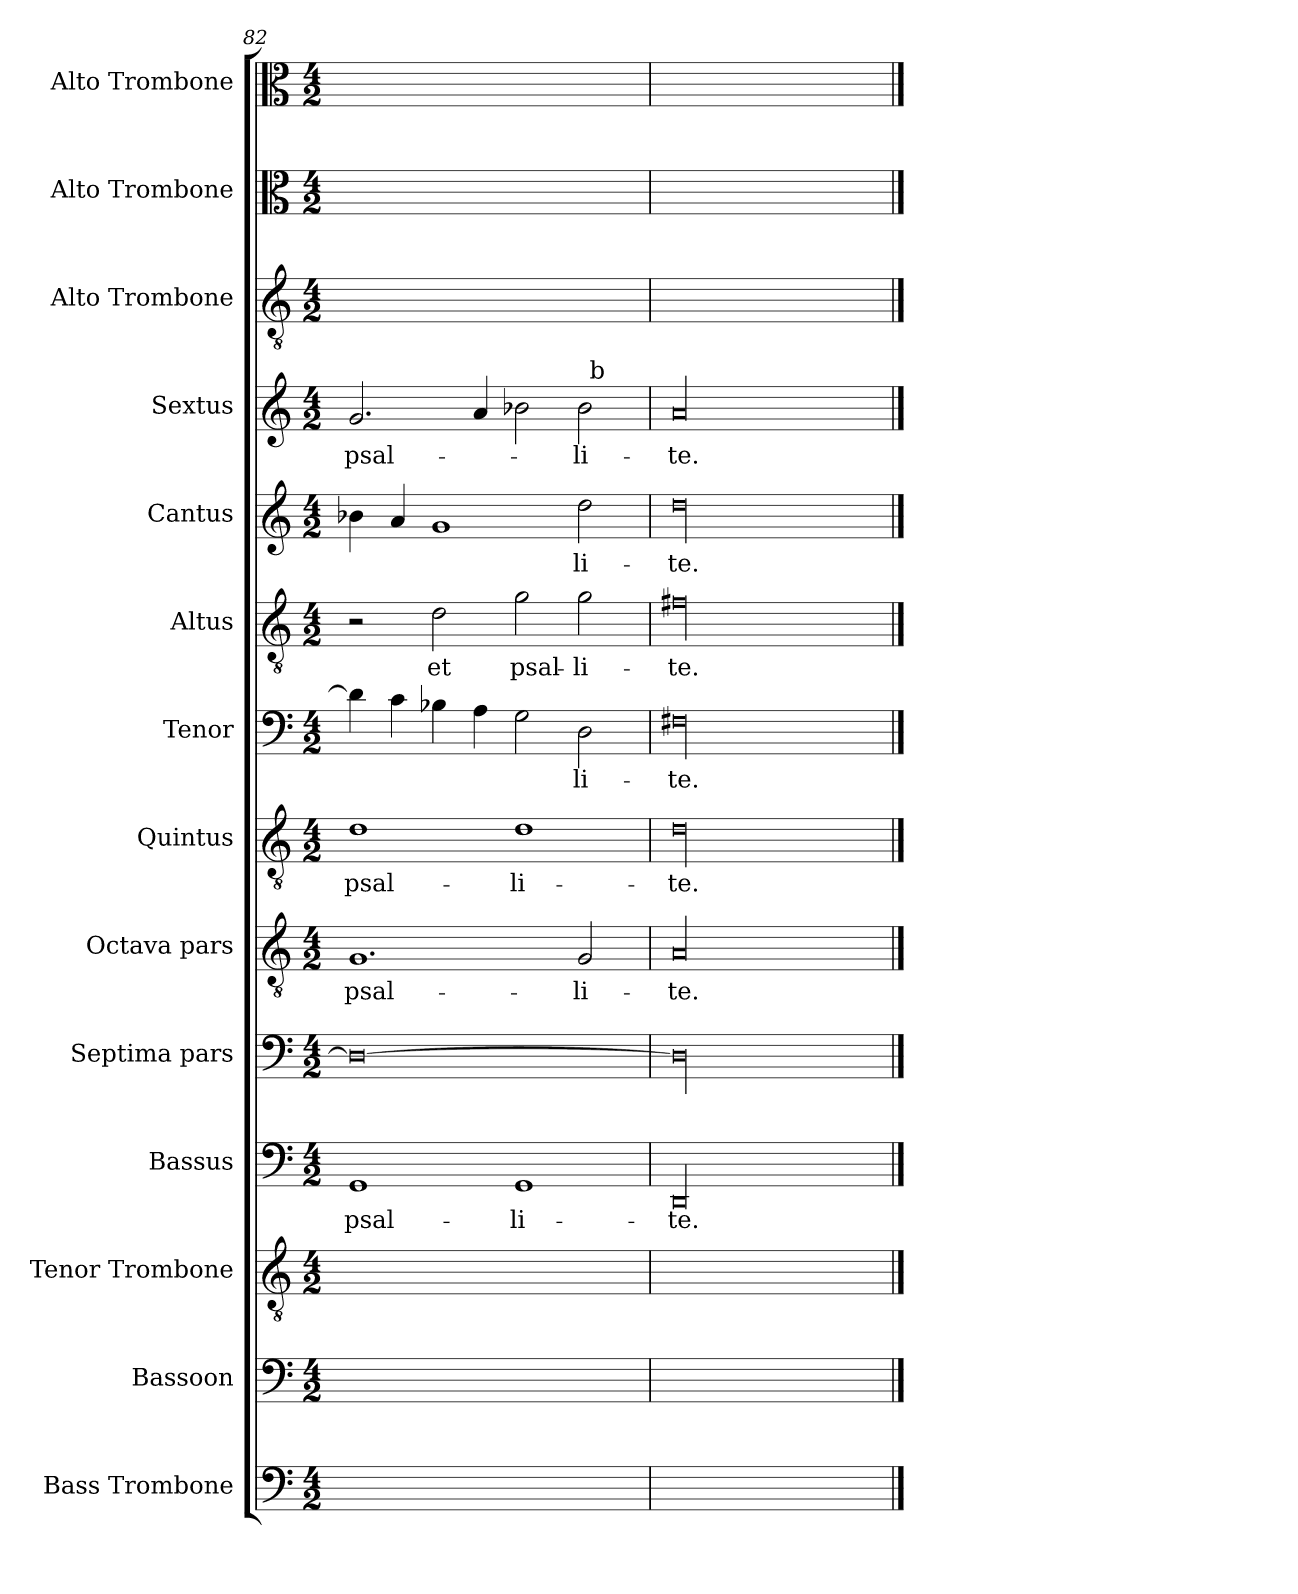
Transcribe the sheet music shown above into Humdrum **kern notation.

**kern	**text	**kern	**text	**kern	**text	**kern	**text	**kern	**text	**kern	**text	**kern	**text	**kern	**text	**kern	**text	**kern	**text	**kern	**text	**kern	**text	**kern	**text	**kern	**text
*part14	*part14	*part13	*part13	*part12	*part12	*part11	*part11	*part10	*part10	*part9	*part9	*part8	*part8	*part7	*part7	*part6	*part6	*part5	*part5	*part4	*part4	*part3	*part3	*part2	*part2	*part1	*part1
*staff14	*staff14	*staff13	*staff13	*staff12	*staff12	*staff11	*staff11	*staff10	*staff10	*staff9	*staff9	*staff8	*staff8	*staff7	*staff7	*staff6	*staff6	*staff5	*staff5	*staff4	*staff4	*staff3	*staff3	*staff2	*staff2	*staff1	*staff1
*I"Bass Trombone	*	*I"Bassoon	*	*I"Tenor Trombone	*	*I"Bassus	*	*I"Septima pars	*	*I"Octava pars	*	*I"Quintus	*	*I"Tenor	*	*I"Altus	*	*I"Cantus	*	*I"Sextus	*	*I"Alto Trombone	*	*I"Alto Trombone	*	*I"Alto Trombone	*
*I'B. Tbn.	*	*I'Bsn.	*	*I'Tbn.	*	*I'B.	*	*	*	*	*	*	*	*I'T.	*	*I'A.	*	*I'C.	*	*	*	*I'A. Tbn.	*	*I'A. Tbn.	*	*I'A. Tbn.	*
*clefF4	*	*clefF4	*	*clefGv2	*	*clefF4	*	*clefF4	*	*clefGv2	*	*clefGv2	*	*clefF4	*	*clefGv2	*	*clefG2	*	*clefG2	*	*clefGv2	*	*clefC3	*	*clefC3	*
*	*	*	*	*	*	*	*	*	*	*ITrd7c12	*	*ITrd7c12	*	*	*	*ITrd7c12	*	*	*	*	*	*	*	*	*	*	*
*k[]	*	*k[]	*	*k[]	*	*k[]	*	*k[]	*	*k[]	*	*k[]	*	*k[]	*	*k[]	*	*k[]	*	*k[]	*	*k[]	*	*k[]	*	*k[]	*
*a:	*	*a:	*	*a:	*	*a:	*	*a:	*	*a:	*	*a:	*	*a:	*	*a:	*	*a:	*	*a:	*	*a:	*	*a:	*	*a:	*
*M4/2	*	*M4/2	*	*M4/2	*	*M4/2	*	*M4/2	*	*M4/2	*	*M4/2	*	*M4/2	*	*M4/2	*	*M4/2	*	*M4/2	*	*M4/2	*	*M4/2	*	*M4/2	*
=82	=82	=82	=82	=82	=82	=82	=82	=82	=82	=82	=82	=82	=82	=82	=82	=82	=82	=82	=82	=82	=82	=82	=82	=82	=82	=82	=82
!	!	!	!	!	!	!	!	!	!	!	!	!	!	!	!	!	!	!	!	!LO:TX:a:t=rit.	!	!	!	!	!	!	!
!	!	!	!	!	!	!	!LO:LY:b	!	!	!	!LO:LY:b	!	!LO:LY:b	!	!	!	!	!	!	!	!LO:LY:b	!	!	!	!	!	!
*	*	*	*	*	*	*	*	*	*	*	*	*	*	*	*	*	*	*	*	*^	*	*	*	*	*	*	*
1GGyy	psal-	0Dyy_	.	1.GGyy	psal-	1GG	psal-	0D_	.	1.GG	psal-	1D	psal-	4d\]	.	2r	.	4b-X\	.	2.g/	1ryy	psal-	2ryy	.	4b-\yy	.	2.g\yy	psal-
.	.	.	.	.	.	.	.	.	.	.	.	.	.	4c\	.	.	.	4a/	.	.	.	.	.	.	4a\yy	.	.	.
!	!	!	!	!	!	!	!	!	!	!	!	!	!	!	!	!	!LO:LY:b	!	!	!	!	!	!	!	!	!	!	!
.	.	.	.	.	.	.	.	.	.	.	.	.	.	4B-X\	.	2D\	et	1g	.	.	.	.	2D/yy	et	1gyy	.	.	.
.	.	.	.	.	.	.	.	.	.	.	.	.	.	4A\	.	.	.	.	.	4a/	.	.	.	.	.	.	4a\yy	.
!	!	!	!	!	!	!	!LO:LY:b	!	!	!	!	!	!LO:LY:b	!	!	!	!LO:LY:b	!	!	!	!	!	!	!	!	!	!	!
1GGyy	-li-	.	.	.	.	1GG	-li-	.	.	.	.	1D	-li-	2G\	.	2G\	psal-	.	.	2b-X\	2ryy	.	2G/yy	psal-	.	.	2b-\yy	.
!	!	!	!	!	!	!	!	!	!	!	!LO:LY:b	!	!	!	!LO:LY:b	!	!LO:LY:b	!	!LO:LY:b	!	!	!LO:LY:b	!	!	!	!	!	!
.	.	.	.	2GG/yy	-li-	.	.	.	.	2GG/	-li-	.	.	2D\	-li-	2G\	-li-	2dd\	-li-	2b-\	32ryy	-li-	2G/yy	-li-	2dd\yy	-li-	2b-\yy	-li-
!	!	!	!	!	!	!	!	!	!	!	!	!	!	!	!	!	!	!	!	!	!LO:TX:a:t=b	!	!	!	!	!	!	!
.	.	.	.	.	.	.	.	.	.	.	.	.	.	.	.	.	.	.	.	.	4...ryy	.	.	.	.	.	.	.
=83	=83	=83	=83	=83	=83	=83	=83	=83	=83	=83	=83	=83	=83	=83	=83	=83	=83	=83	=83	=83	=83	=83	=83	=83	=83	=83	=83	=83
!	!	!	!	!	!	!	!LO:LY:b	!	!	!	!LO:LY:b	!	!LO:LY:b	!	!LO:LY:b	!	!LO:LY:b	!	!LO:LY:b	!	!	!LO:LY:b	!	!	!	!	!	!
*	*	*	*	*	*	*	*	*	*	*	*	*	*	*	*	*	*	*	*	*v	*v	*	*	*	*	*	*	*
00DDyy	-te.	00Dyy]	.	00AAyy	-te.	00DD	-te.	00D]	.	00AA	-te.	00D	-te.	00F#X	-te.	00F#X	-te.	00dd	-te.	00a	-te.	00F#yy	-te.	00ddyy	-te.	00ayy	-te.
==	==	==	==	==	==	==	==	==	==	==	==	==	==	==	==	==	==	==	==	==	==	==	==	==	==	==	==
*-	*-	*-	*-	*-	*-	*-	*-	*-	*-	*-	*-	*-	*-	*-	*-	*-	*-	*-	*-	*-	*-	*-	*-	*-	*-	*-	*-
